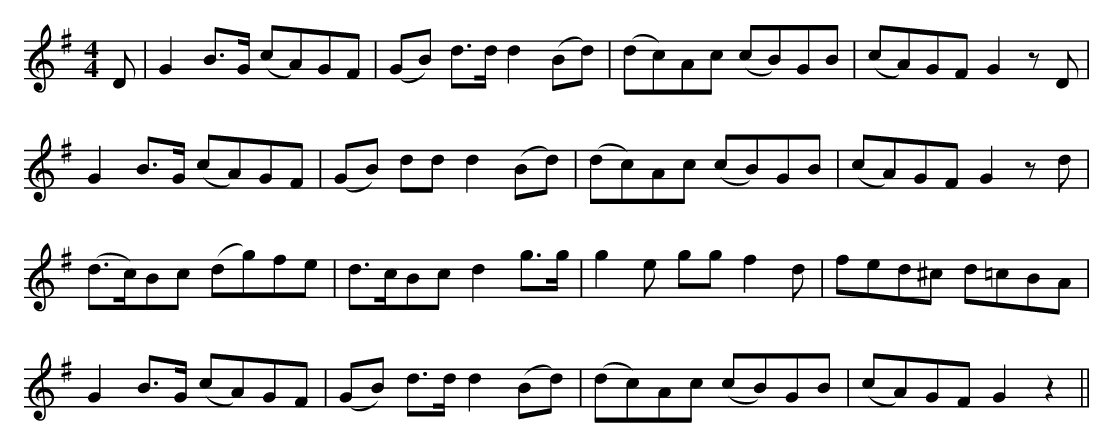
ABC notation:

X:1
M:4/4
K:G
D|G2 B>G (cA)GF|(GB) d>d d2 (Bd)|(dc)Ac (cB)GB|(cA)GF G2 z D|
G2 B>G (cA)GF|(GB) dd d2 (Bd)|(dc)Ac (cB)GB|(cA)GF G2 z d|
(d>c)Bc (dg)fe|d>cBc d2 g>g|g2 e gg f2 d|fed^c d=cBA|
G2 B>G (cA)GF|(GB) d>d d2 (Bd)|(dc)Ac (cB)GB|(cA)GF G2 z2||
